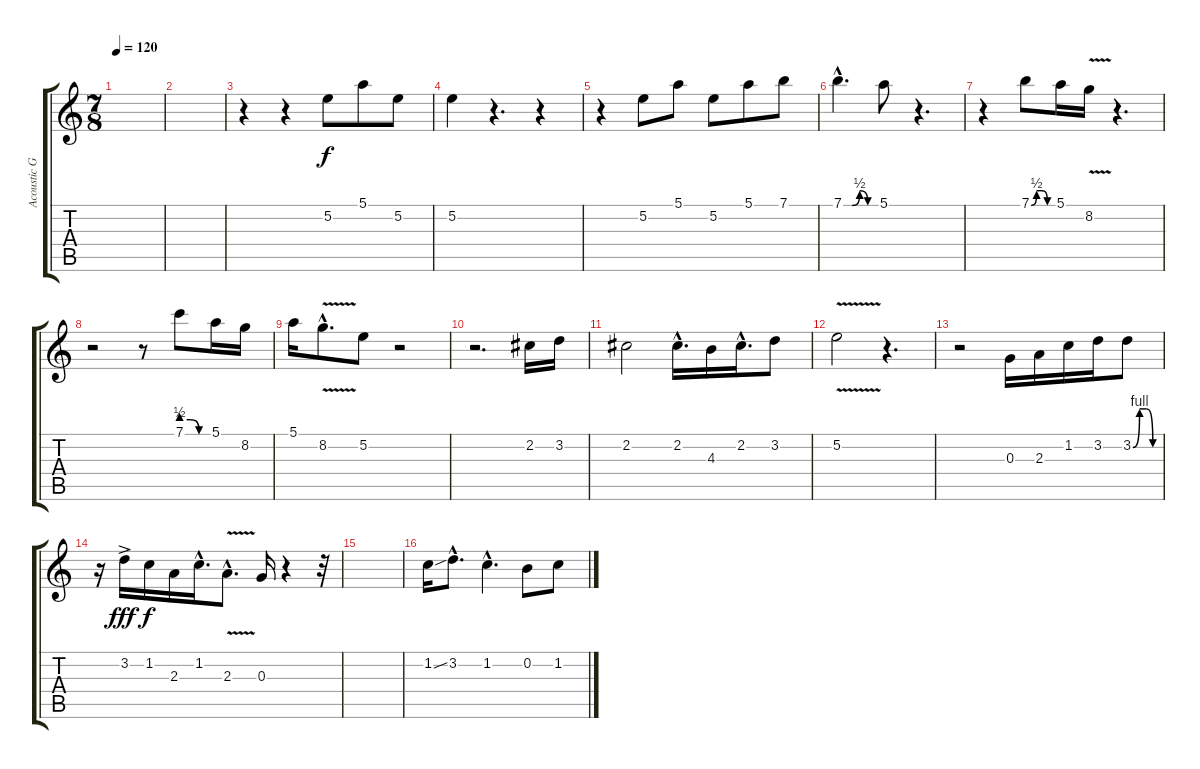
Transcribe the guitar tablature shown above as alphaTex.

\track ("Acoustic Guitar" "Acoustic G") {instrument acousticguitarsteel}
\staff {score tabs}
\tuning (E4 B3 G3 D3 A2 E2) {hide}
\ts (7 8)
\tempo 120
\clef g2
\ks c
|
|
r.4 r.4 5.2.8 5.1.8 5.2.8 |
5.2.4 r.4{d} r.4 |
r.4 5.2.8 5.1.8 5.2.8 5.1.8 7.1.8 |
7.1{be (custom 0 0 7 0 10 0 16 0 30 2 45 0 60 0) hac}.4{d} 5.1.8 r.4{d} |
r.4 7.1{be (custom 0 0 15 2 30 2 45 0 60 0)}.8 5.1.16 8.2{v}.16 r.4{d} |
r.2 r.8 7.1{be (custom 0 2 20 2 40 0 60 0)}.8 5.1.16 8.2.16 |
5.1.16 8.2{v hac}.8{d} 5.2.8 r.2 |
r.2{d} 2.2.16 3.2.16 |
2.2.2 2.2{hac}.16{d} 4.3.16 2.2{hac}.16{d} 3.2.8 |
5.2{v}.2 r.4{d} |
r.2 0.3.16 2.3.16 1.2.16 3.2.16 3.2{be (custom 0 0 15 4 30 4 45 0 60 0)}.8 |
r.16 3.2{ac}.16{dy fff} 1.2.16{dy f} 2.3.16 1.2{hac}.16{d} 2.3{v hac}.8{d} 0.3.16 r.4 r.32 |
|
1.2{ss}.16 3.2{hac}.8{d} 1.2{hac}.4{d} 0.2.8 1.2.8
